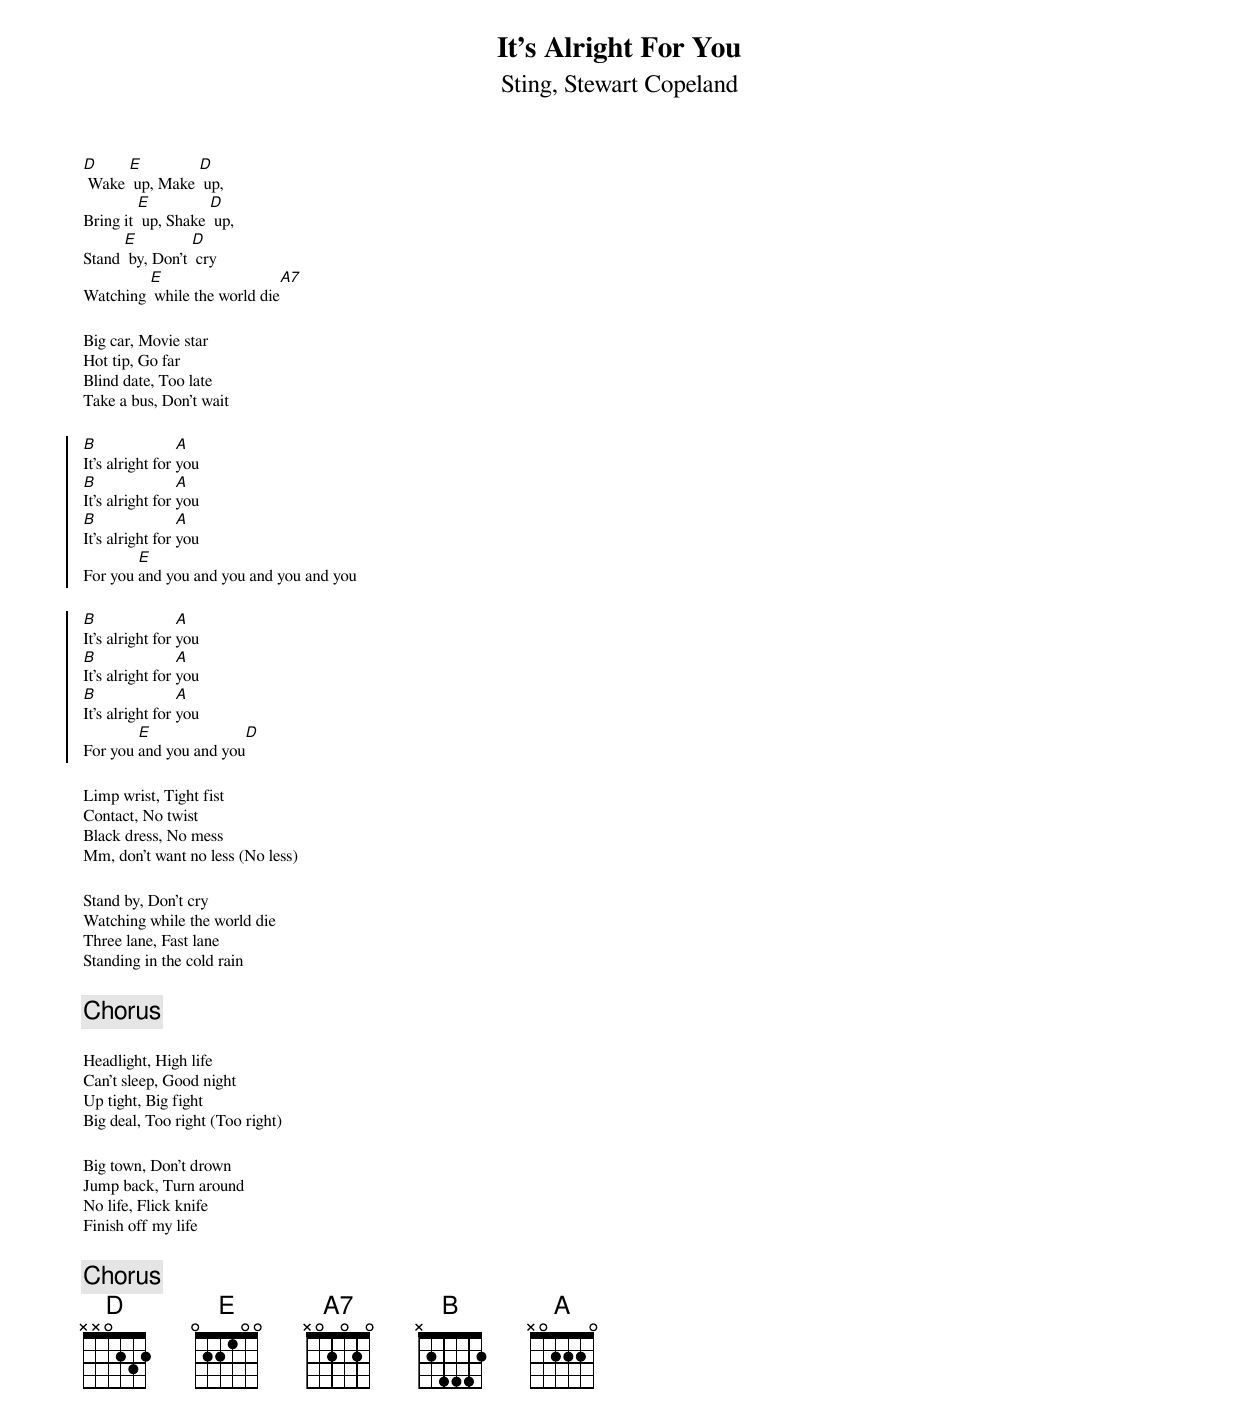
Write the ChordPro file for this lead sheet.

{t:It's Alright For You}
{st:Sting, Stewart Copeland}
{textsize:8}
{chordsize:7}
[D] Wake [E] up, Make [D] up,
Bring it [E] up, Shake [D] up,
Stand [E] by, Don't [D] cry
Watching [E] while the world die[A7]

Big car, Movie star
Hot tip, Go far
Blind date, Too late
Take a bus, Don't wait

{soc}
[B]It's alright for [A]you
[B]It's alright for [A]you
[B]It's alright for [A]you
For you [E]and you and you and you and you

[B]It's alright for [A]you
[B]It's alright for [A]you
[B]It's alright for [A]you
For you [E]and you and you[D]
{eoc}

Limp wrist, Tight fist
Contact, No twist
Black dress, No mess
Mm, don't want no less (No less)

Stand by, Don't cry
Watching while the world die
Three lane, Fast lane
Standing in the cold rain

{c: Chorus}

Headlight, High life
Can't sleep, Good night
Up tight, Big fight
Big deal, Too right (Too right)

Big town, Don't drown
Jump back, Turn around
No life, Flick knife
Finish off my life

{c: Chorus}
